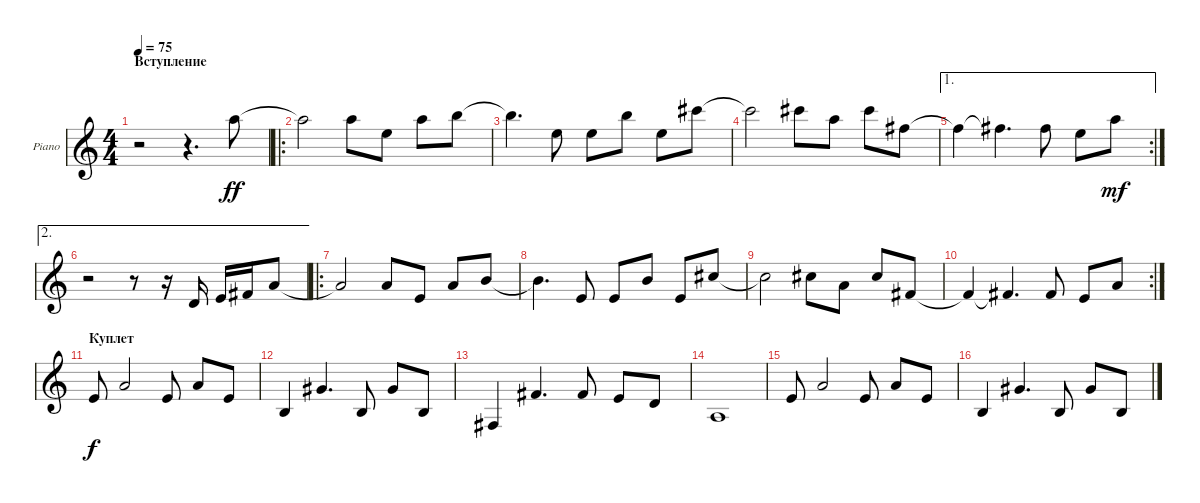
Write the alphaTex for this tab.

\defaultSystemsLayout 4
\bracketExtendMode groupsimilarinstruments
\firstSystemTrackNameOrientation horizontal
\otherSystemsTrackNameOrientation horizontal
\track ("Steel Guitar" "Piano") {instrument acousticguitarsteel}
\staff {score}
\tuning (E4 B3 G3 D3 A2 E2)
\ts (4 4)
\section ("" "Вступление")
\tempo 75
\clef g2
\ks c
r.2{dy ff instrument acousticguitarsteel} r.4{d} 5.1.8 |
\ro
5.1{t}.2 5.1.8 5.2.8 5.1.8 7.1.8 |
7.1{t}.4{d} 5.2.8 5.2.8 7.1.8 5.2.8 9.1.8 |
9.1{t}.2 9.1.8 5.1.8 9.1.8 7.2.8 |
\ae 1
\rc 2
7.2{t}.4 7.2{t}.4{d} 7.2.8 5.2.8 5.1.8{dy mf} |
\ae 2
r.2 r.8 r.16 5.5.16 7.5.16 9.5.16 7.4.8 |
\ro
7.4{t}.2 7.4.8 7.5.8 7.4.8 4.3.8 |
4.3{t}.4{d} 7.5.8 7.5.8 4.3.8 7.5.8 6.3.8 |
6.3{t}.2 6.3.8 7.4.8 6.3.8 9.5.8 |
\rc 2
9.5{t}.4 9.5{t}.4{d} 9.5.8 7.5.8 7.4.8 |
\section ("" "Куплет")
2.4.8{dy f} 2.3.2 2.4.8 2.3.8 2.4.8 |
2.5.4 1.3.4{d} 2.5.8 1.3.8 2.5.8 |
2.6.4 4.4.4{d} 4.4.8 2.4.8 0.4.8 |
0.5.1 |
2.4.8 2.3.2 2.4.8 2.3.8 2.4.8 |
2.5.4 1.3.4{d} 2.5.8 1.3.8 2.5.8
